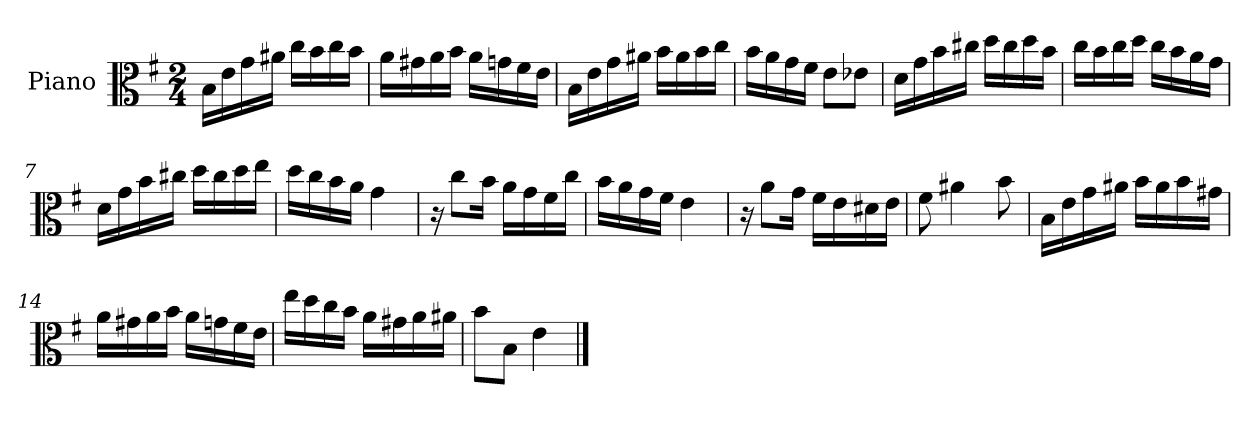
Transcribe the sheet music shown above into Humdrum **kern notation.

**kern
*part1
*staff1
*I"Piano
*I'Pno
*clefC3
*k[f#]
*e:
*M2/4
=1
16B\LL
16e\
16g\
16a#X\JJ
16cc\LL
16b\
16cc\
16b\JJ
=2
16a\LL
16g#X\
16a\
16b\JJ
16a\LL
16gn\
16f#\
16e\JJ
=3
16B\LL
16e\
16g\
16a#X\JJ
16b\LL
16a#\
16b\
16cc\JJ
=4
16b\LL
16a\
16g\
16f#\JJ
8e\L
8e-X\J
=5
16d\LL
16g\
16b\
16cc#X\JJ
16dd\LL
16cc#\
16dd\
16b\JJ
=6
16cc\LL
16b\
16cc\
16dd\JJ
16cc\LL
16b\
16a\
16g\JJ
=7
16d\LL
16g\
16b\
16cc#X\JJ
16dd\LL
16cc#\
16dd\
16ee\JJ
=8
16dd\LL
16cc\
16b\
16a\JJ
4g\
=9
16r
8cc\L
16b\Jk
16a\LL
16g\
16f#\
16cc\JJ
=10
16b\LL
16a\
16g\
16f#\JJ
4e\
=11
16r
8a\L
16g\Jk
16f#\LL
16e\
16d#X\
16e\JJ
=12
8f#\
4a#X\
8b\
=13
16B\LL
16e\
16g\
16a#X\JJ
16b\LL
16a#\
16b\
16g#X\JJ
=14
16a\LL
16g#X\
16a\
16b\JJ
16a\LL
16gn\
16f#\
16e\JJ
=15
16ee\LL
16dd\
16cc\
16b\JJ
16a\LL
16g#X\
16a\
16a#X\JJ
=16
8b\L
8B\J
4e\
==
*-
